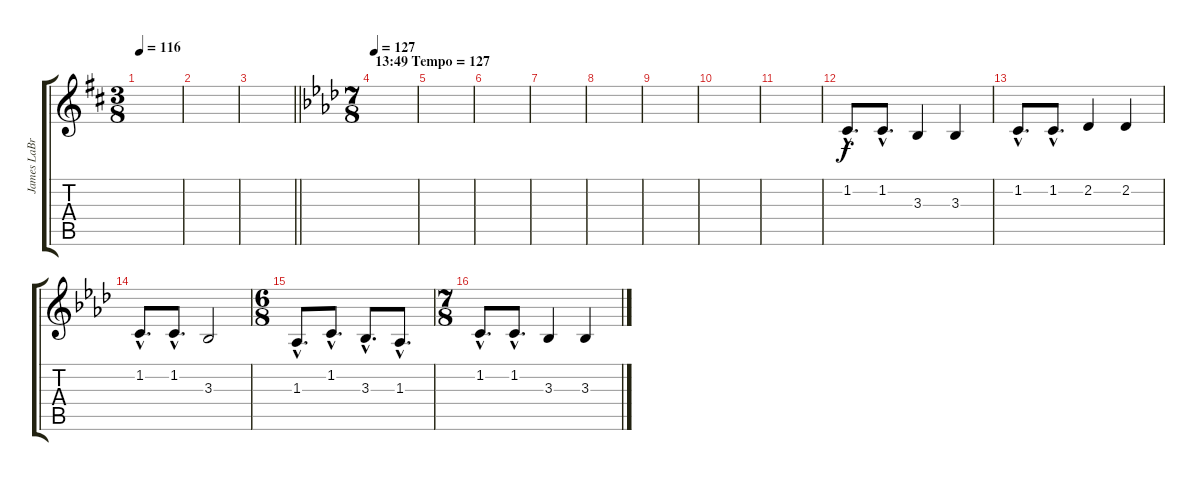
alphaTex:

\track ("James LaBrie / Mike Portnoy - Vocals" "James LaBr") {instrument choiraahs}
\staff {score tabs}
\tuning (E4 B3 G3 D3 A2 E2) {hide}
\ts (3 8)
\tempo 116
\clef g2
\ks d
|
|
\barLineRight lightlight
|
\ts (7 8)
\section ("" "13:49 Tempo = 127")
\tempo 127
\ks ab
|
|
|
|
|
|
|
|
1.2{hac}.8{d} 1.2{hac}.8{d} 3.3.4 3.3.4 |
1.2{hac}.8{d} 1.2{hac}.8{d} 2.2.4 2.2.4 |
1.2{hac}.8{d} 1.2{hac}.8{d} 3.3.2 |
\ts (6 8)
1.3{hac}.8{d} 1.2{hac}.8{d} 3.3{hac}.8{d} 1.3{hac}.8{d} |
\ts (7 8)
1.2{hac}.8{d} 1.2{hac}.8{d} 3.3.4 3.3.4
